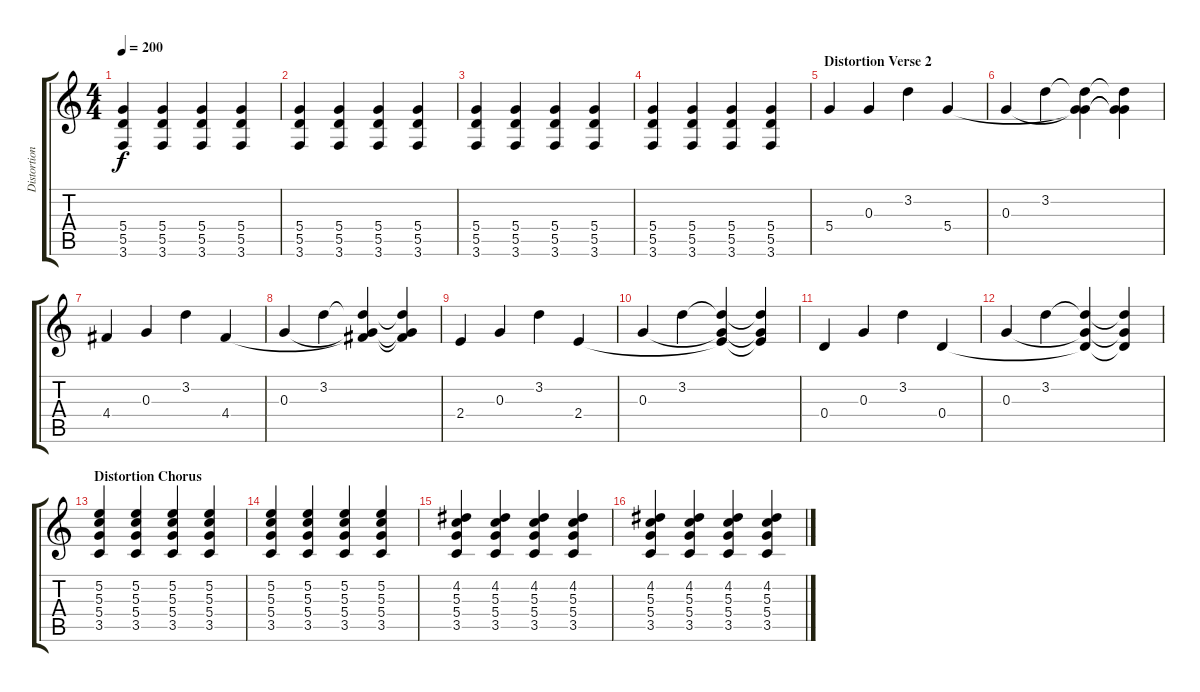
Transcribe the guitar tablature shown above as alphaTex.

\track ("Distortion Guitar (Jason)" "Distortion") {instrument distortionguitar}
\staff {score tabs}
\tuning (E4 B3 G3 D3 A2 D2) {hide}
\ts (4 4)
\tempo 200
\clef g2
\ks c
(5.4 5.5 3.6).4{dy f} (5.4 5.5 3.6).4 (5.4 5.5 3.6).4 (5.4 5.5 3.6).4 |
(5.4 5.5 3.6).4 (5.4 5.5 3.6).4 (5.4 5.5 3.6).4 (5.4 5.5 3.6).4 |
(5.4 5.5 3.6).4 (5.4 5.5 3.6).4 (5.4 5.5 3.6).4 (5.4 5.5 3.6).4 |
(5.4 5.5 3.6).4 (5.4 5.5 3.6).4 (5.4 5.5 3.6).4 (5.4 5.5 3.6).4 |
\section ("" "Distortion Verse 2")
5.4.4 0.3.4 3.2.4 5.4.4 |
0.3.4 3.2.4 (3.2{t} 0.3{t} 5.4{t}).4 (3.2{t} 0.3{t} 5.4{t}).4 |
4.4.4 0.3.4 3.2.4 4.4.4 |
0.3.4 3.2.4 (3.2{t} 0.3{t} 4.4{t}).4 (3.2{t} 0.3{t} 4.4{t}).4 |
2.4.4 0.3.4 3.2.4 2.4.4 |
0.3.4 3.2.4 (3.2{t} 0.3{t} 2.4{t}).4 (3.2{t} 0.3{t} 2.4{t}).4 |
0.4.4 0.3.4 3.2.4 0.4.4 |
0.3.4 3.2.4 (3.2{t} 0.3{t} 0.4{t}).4 (3.2{t} 0.3{t} 0.4{t}).4 |
\section ("" "Distortion Chorus")
(5.2 5.3 5.4 3.5).4 (5.2 5.3 5.4 3.5).4 (5.2 5.3 5.4 3.5).4 (5.2 5.3 5.4 3.5).4 |
(5.2 5.3 5.4 3.5).4 (5.2 5.3 5.4 3.5).4 (5.2 5.3 5.4 3.5).4 (5.2 5.3 5.4 3.5).4 |
(4.2 5.3 5.4 3.5).4 (4.2 5.3 5.4 3.5).4 (4.2 5.3 5.4 3.5).4 (4.2 5.3 5.4 3.5).4 |
(4.2 5.3 5.4 3.5).4 (4.2 5.3 5.4 3.5).4 (4.2 5.3 5.4 3.5).4 (4.2 5.3 5.4 3.5).4
